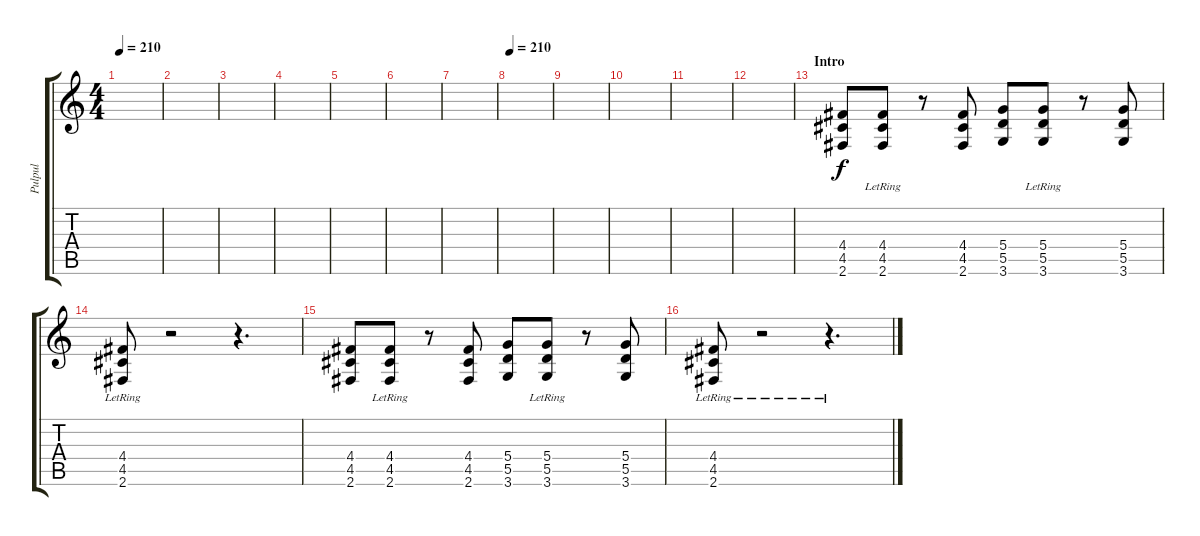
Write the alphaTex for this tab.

\track ("Pulpul" "Pulpul") {instrument overdrivenguitar}
\staff {score tabs}
\tuning (E4 B3 G3 D3 A2 E2) {hide}
\ts (4 4)
\tempo 210
\clef g2
\ks c
|
|
|
|
|
|
|
\tempo 210
|
|
|
|
|
\section ("" "Intro")
(4.4 4.5 2.6).8{volume 14 instrument distortionguitar} (4.4{lr} 4.5{lr} 2.6{lr}).8 r.8 (4.4 4.5 2.6).8 (5.4 5.5 3.6).8 (5.4{lr} 5.5{lr} 3.6{lr}).8 r.8 (5.4 5.5 3.6).8 |
(4.4{lr} 4.5{lr} 2.6{lr}).8 r.2 r.4{d} |
(4.4 4.5 2.6).8{volume 14 instrument distortionguitar} (4.4{lr} 4.5{lr} 2.6{lr}).8 r.8 (4.4 4.5 2.6).8 (5.4 5.5 3.6).8 (5.4{lr} 5.5{lr} 3.6{lr}).8 r.8 (5.4 5.5 3.6).8 |
(4.4{lr} 4.5{lr} 2.6{lr}).8 r.2 r.4{d}
